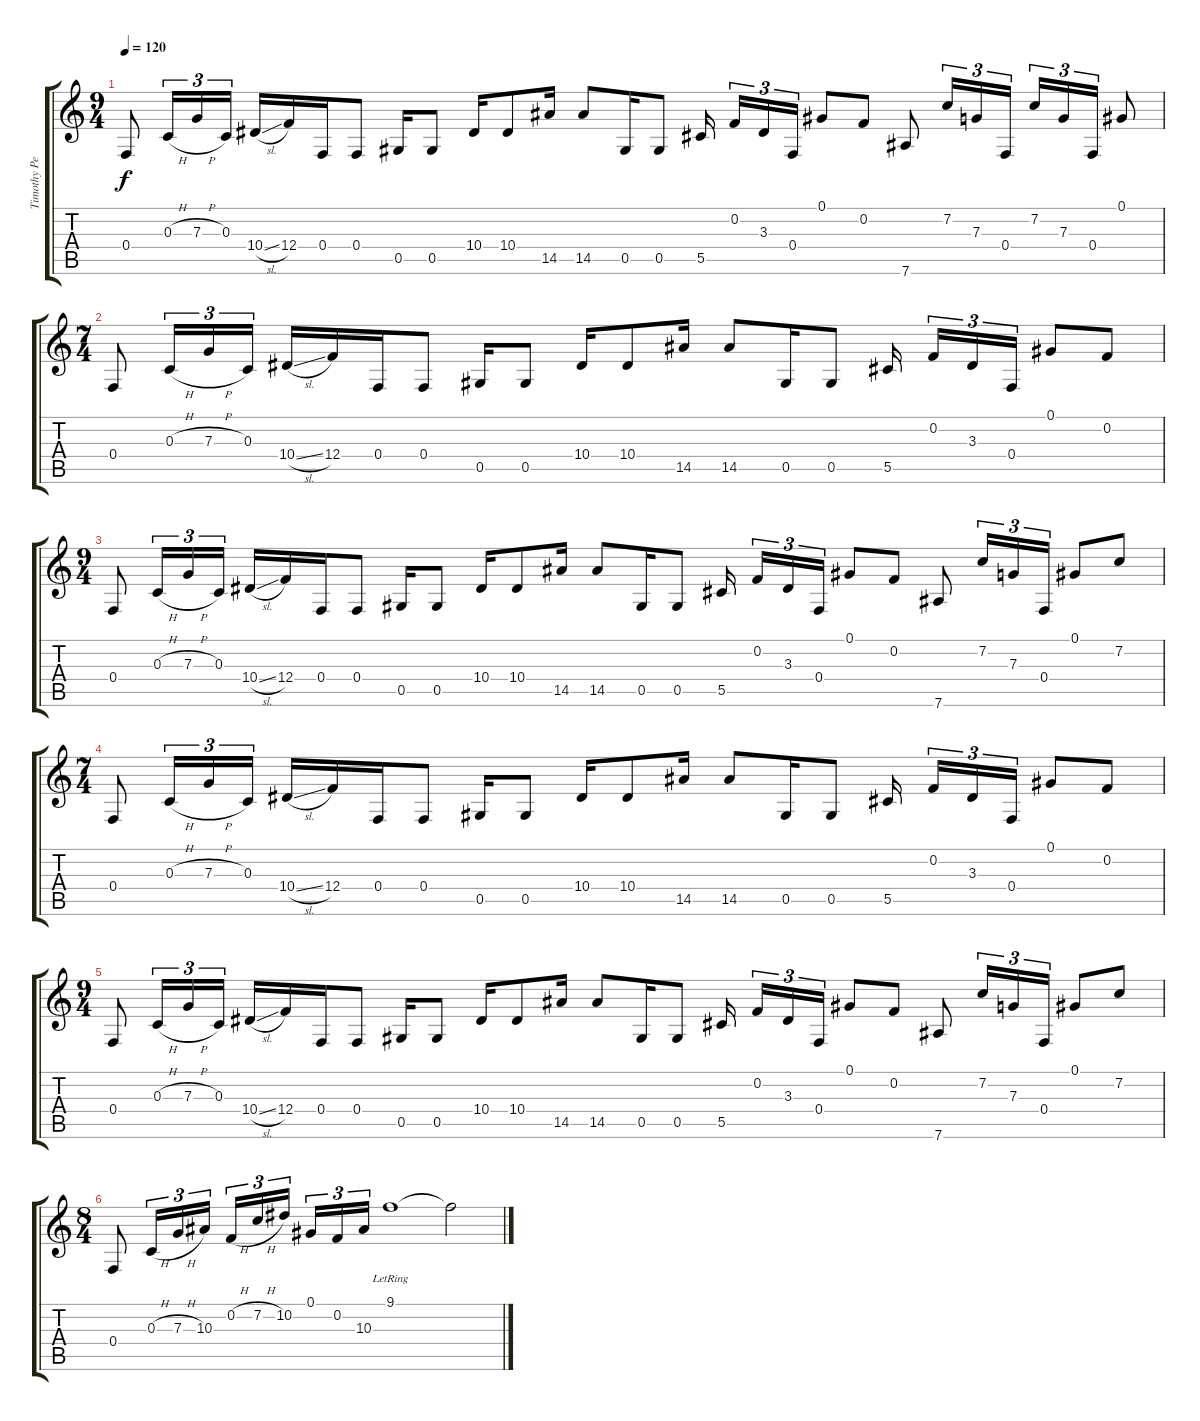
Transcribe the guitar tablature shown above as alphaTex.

\track ("Timothy Peter Collis" "Timothy Pe") {instrument electricguitarclean}
\staff {score tabs}
\tuning (Ab3 F3 C3 F2 Ab2 Eb2) {hide}
\ts (9 4)
\tempo 120
\clef g2
\ks c
0.4.8{dy f} 0.3{h}.16{tu (3 2)} 7.3{h}.16{tu (3 2)} 0.3.16{tu (3 2) beam splitsecondary} 10.4{sl}.16 12.4.16 0.4.16 0.4.8 0.5.16 0.5.8 10.4.16 10.4.8 14.5.16 14.5.8 0.5.16 0.5.8 5.5.16{beam splitsecondary} 0.2.16{tu (3 2)} 3.3.16{tu (3 2)} 0.4.16{tu (3 2)} 0.1.8 0.2.8 7.6.8 7.2.16{tu (3 2)} 7.3.16{tu (3 2)} 0.4.16{tu (3 2) beam splitsecondary} 7.2.16{tu (3 2)} 7.3.16{tu (3 2)} 0.4.16{tu (3 2)} 0.1.8 |
\ts (7 4)
0.4.8 0.3{h}.16{tu (3 2)} 7.3{h}.16{tu (3 2)} 0.3.16{tu (3 2)} 10.4{sl}.16 12.4.16 0.4.16 0.4.8 0.5.16 0.5.8 10.4.16 10.4.8 14.5.16 14.5.8 0.5.16 0.5.8 5.5.16{beam splitsecondary} 0.2.16{tu (3 2)} 3.3.16{tu (3 2)} 0.4.16{tu (3 2)} 0.1.8 0.2.8 |
\ts (9 4)
0.4.8 0.3{h}.16{tu (3 2)} 7.3{h}.16{tu (3 2)} 0.3.16{tu (3 2) beam splitsecondary} 10.4{sl}.16 12.4.16 0.4.16 0.4.8 0.5.16 0.5.8 10.4.16 10.4.8 14.5.16 14.5.8 0.5.16 0.5.8 5.5.16{beam splitsecondary} 0.2.16{tu (3 2)} 3.3.16{tu (3 2)} 0.4.16{tu (3 2)} 0.1.8 0.2.8 7.6.8 7.2.16{tu (3 2)} 7.3.16{tu (3 2)} 0.4.16{tu (3 2)} 0.1.8 7.2.8 |
\ts (7 4)
0.4.8 0.3{h}.16{tu (3 2)} 7.3{h}.16{tu (3 2)} 0.3.16{tu (3 2)} 10.4{sl}.16 12.4.16 0.4.16 0.4.8 0.5.16 0.5.8 10.4.16 10.4.8 14.5.16 14.5.8 0.5.16 0.5.8 5.5.16{beam splitsecondary} 0.2.16{tu (3 2)} 3.3.16{tu (3 2)} 0.4.16{tu (3 2)} 0.1.8 0.2.8 |
\ts (9 4)
0.4.8 0.3{h}.16{tu (3 2)} 7.3{h}.16{tu (3 2)} 0.3.16{tu (3 2) beam splitsecondary} 10.4{sl}.16 12.4.16 0.4.16 0.4.8 0.5.16 0.5.8 10.4.16 10.4.8 14.5.16 14.5.8 0.5.16 0.5.8 5.5.16{beam splitsecondary} 0.2.16{tu (3 2)} 3.3.16{tu (3 2)} 0.4.16{tu (3 2)} 0.1.8 0.2.8 7.6.8 7.2.16{tu (3 2)} 7.3.16{tu (3 2)} 0.4.16{tu (3 2)} 0.1.8 7.2.8 |
\ts (8 4)
0.4.8 0.3{h}.16{tu (3 2)} 7.3{h}.16{tu (3 2)} 10.3.16{tu (3 2)} 0.2{h}.16{tu (3 2)} 7.2{h}.16{tu (3 2)} 10.2.16{tu (3 2) beam splitsecondary} 0.1.16{tu (3 2)} 0.2.16{tu (3 2)} 10.3.16{tu (3 2)} 9.1{lr}.1 9.1{t}.2
